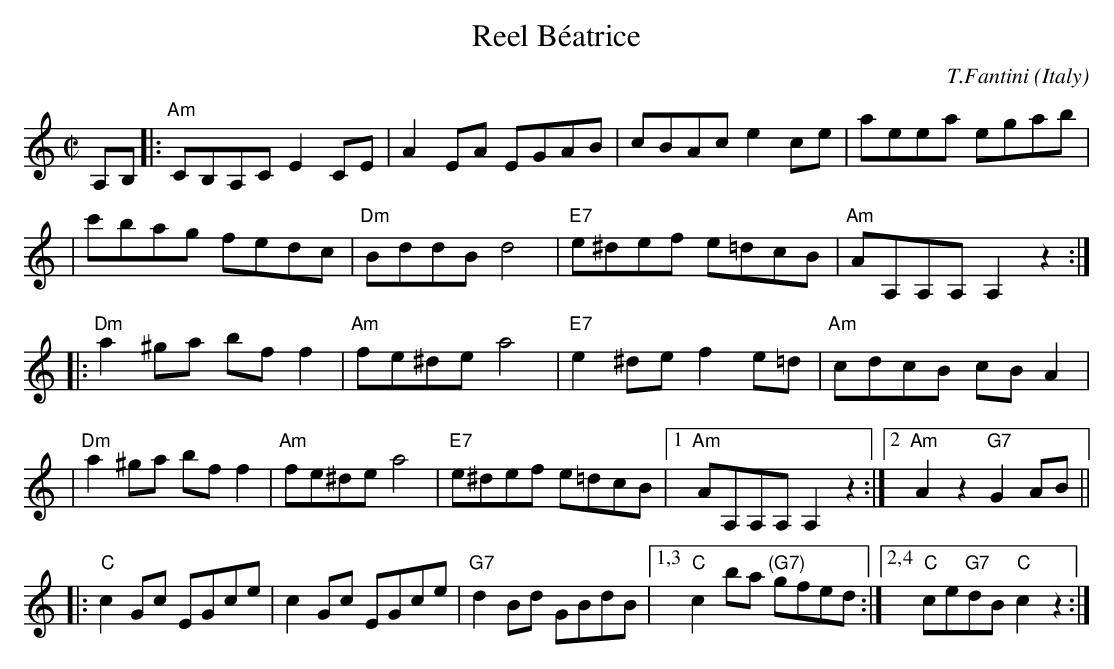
X:1
T: Reel B\'eatrice
C: T.Fantini
O: Italy
M: C|
L: 1/8
K: Am
A,B, \
|: "Am"CB,A,C E2CE | A2EA EGAB \
| cBAc e2ce | aeea egab |
| c'bag fedc | "Dm"BddB d4 \
| "E7"e^def e=dcB | "Am"AA,A,A, A,2z2 :|
|: "Dm"a2^ga bff2 | "Am"fe^de a4 \
| "E7"e2^de f2e=d | "Am"cdcB cBA2 |
| "Dm"a2^ga bff2 | "Am"fe^de a4 \
| "E7"e^def e=dcB |1 "Am"AA,A,A, A,2z2 :|2 "Am"A2z2 "G7"G2AB ||
|: "C"c2Gc EGce | c2Gc EGce \
| "G7"d2Bd GBdB |1,3 "C"c2ba "(G7)"gfed :|2,4 "C"ce"G7"dB "C"c2z2 :|
